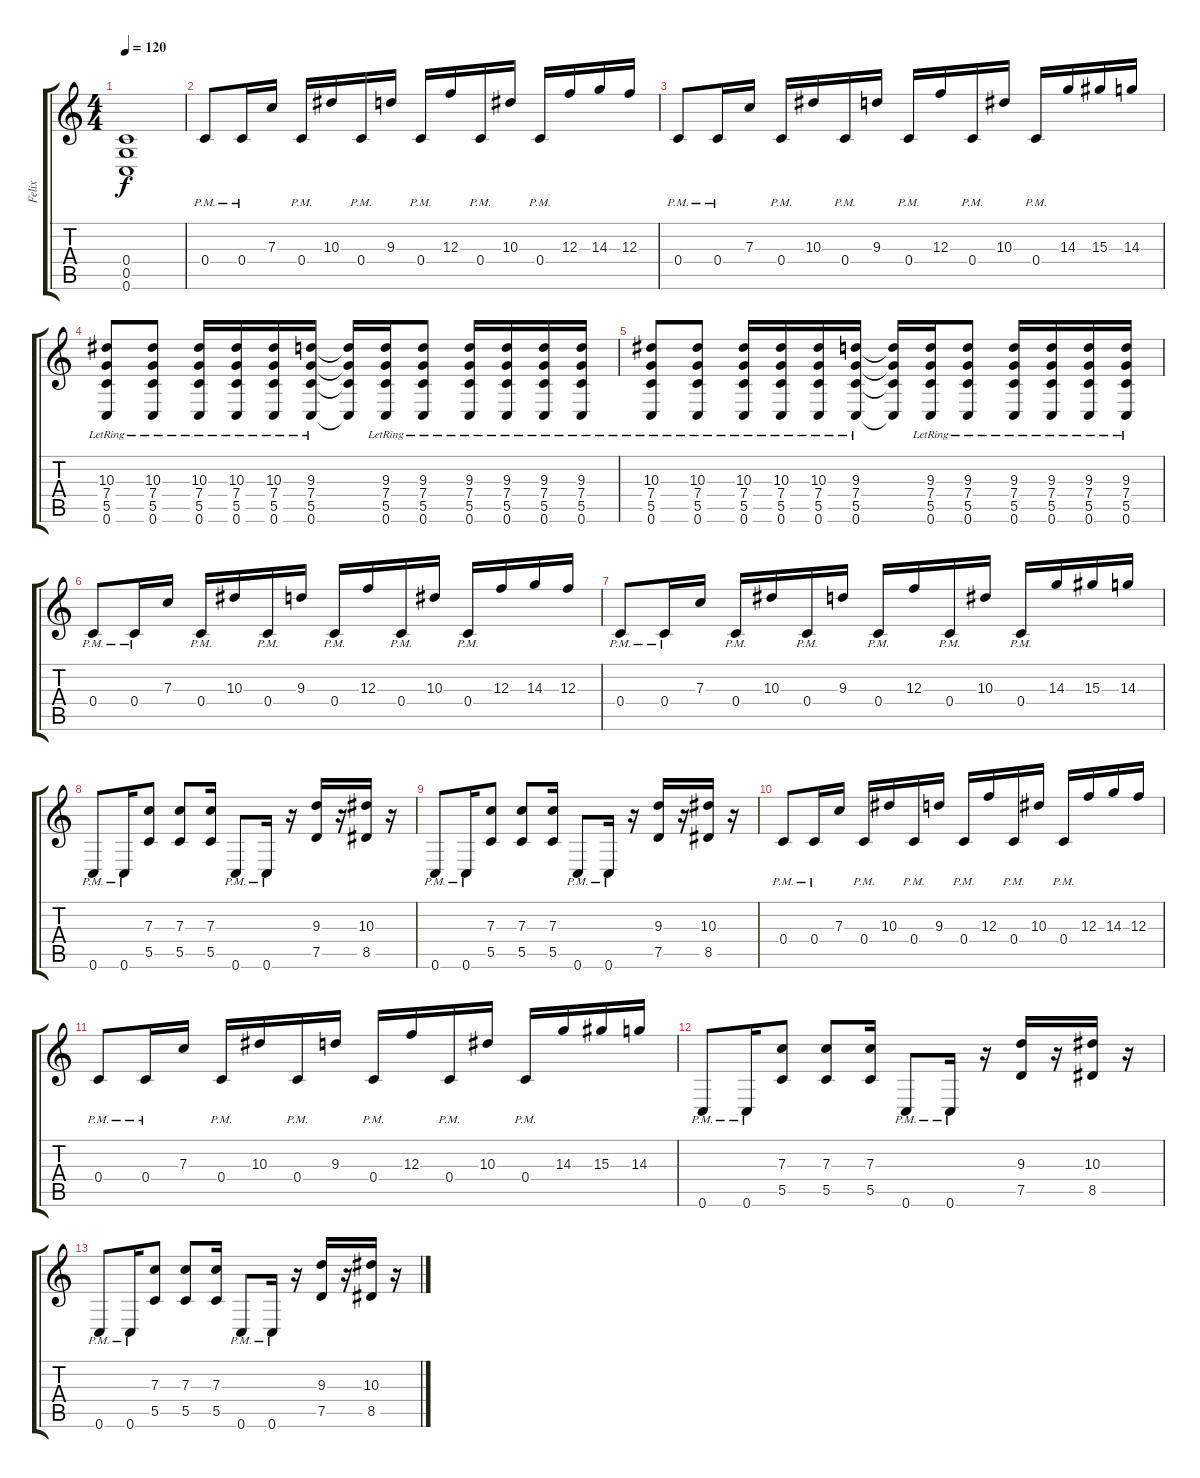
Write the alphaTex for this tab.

\track ("Felix" "Felix") {instrument distortionguitar}
\staff {score tabs}
\tuning (D4 A3 F3 C3 G2 C2) {hide}
\ts (4 4)
\tempo 120
\clef g2
\ks c
(0.4{t} 0.5{t} 0.6{t}).1{dy f} |
0.4{pm}.8 0.4{pm}.16 7.3.16 0.4{pm}.16 10.3.16 0.4{pm}.16 9.3.16 0.4{pm}.16 12.3.16 0.4{pm}.16 10.3.16 0.4{pm}.16 12.3.16 14.3.16 12.3.16 |
0.4{pm}.8 0.4{pm}.16 7.3.16 0.4{pm}.16 10.3.16 0.4{pm}.16 9.3.16 0.4{pm}.16 12.3.16 0.4{pm}.16 10.3.16 0.4{pm}.16 14.3.16 15.3.16 14.3.16 |
(10.3{lr} 7.4{lr} 5.5{lr} 0.6{lr}).8{volume 9} (10.3{lr} 7.4{lr} 5.5{lr} 0.6{lr}).8 (10.3{lr} 7.4{lr} 5.5{lr} 0.6{lr}).16 (10.3{lr} 7.4{lr} 5.5{lr} 0.6{lr}).16 (10.3{lr} 7.4{lr} 5.5{lr} 0.6{lr}).16 (9.3{lr} 7.4{lr} 5.5{lr} 0.6{lr}).16 (9.3{t} 7.4{t} 5.5{t} 0.6{t}).16 (9.3{lr} 7.4{lr} 5.5{lr} 0.6{lr}).16 (9.3{lr} 7.4{lr} 5.5{lr} 0.6{lr}).8 (9.3{lr} 7.4{lr} 5.5{lr} 0.6{lr}).16 (9.3{lr} 7.4{lr} 5.5{lr} 0.6{lr}).16 (9.3{lr} 7.4{lr} 5.5{lr} 0.6{lr}).16 (9.3{lr} 7.4{lr} 5.5{lr} 0.6{lr}).16 |
(10.3{lr} 7.4{lr} 5.5{lr} 0.6{lr}).8 (10.3{lr} 7.4{lr} 5.5{lr} 0.6{lr}).8 (10.3{lr} 7.4{lr} 5.5{lr} 0.6{lr}).16 (10.3{lr} 7.4{lr} 5.5{lr} 0.6{lr}).16 (10.3{lr} 7.4{lr} 5.5{lr} 0.6{lr}).16 (9.3{lr} 7.4{lr} 5.5{lr} 0.6{lr}).16 (9.3{t} 7.4{t} 5.5{t} 0.6{t}).16 (9.3{lr} 7.4{lr} 5.5{lr} 0.6{lr}).16 (9.3{lr} 7.4{lr} 5.5{lr} 0.6{lr}).8 (9.3{lr} 7.4{lr} 5.5{lr} 0.6{lr}).16 (9.3{lr} 7.4{lr} 5.5{lr} 0.6{lr}).16 (9.3{lr} 7.4{lr} 5.5{lr} 0.6{lr}).16 (9.3{lr} 7.4{lr} 5.5{lr} 0.6{lr}).16 |
0.4{pm}.8{volume 13} 0.4{pm}.16 7.3.16 0.4{pm}.16 10.3.16 0.4{pm}.16 9.3.16 0.4{pm}.16 12.3.16 0.4{pm}.16 10.3.16 0.4{pm}.16 12.3.16 14.3.16 12.3.16 |
0.4{pm}.8 0.4{pm}.16 7.3.16 0.4{pm}.16 10.3.16 0.4{pm}.16 9.3.16 0.4{pm}.16 12.3.16 0.4{pm}.16 10.3.16 0.4{pm}.16 14.3.16 15.3.16 14.3.16 |
0.6{pm}.8 0.6{pm}.16 (7.3 5.5).8 (7.3 5.5).8 (7.3 5.5).16 0.6{pm}.8 0.6{pm}.16 r.16 (9.3 7.5).16 r.16 (10.3 8.5).16 r.16 |
0.6{pm}.8 0.6{pm}.16 (7.3 5.5).8 (7.3 5.5).8 (7.3 5.5).16 0.6{pm}.8 0.6{pm}.16 r.16 (9.3 7.5).16 r.16 (10.3 8.5).16 r.16 |
0.4{pm}.8 0.4{pm}.16 7.3.16 0.4{pm}.16 10.3.16 0.4{pm}.16 9.3.16 0.4{pm}.16 12.3.16 0.4{pm}.16 10.3.16 0.4{pm}.16 12.3.16 14.3.16 12.3.16 |
0.4{pm}.8 0.4{pm}.16 7.3.16 0.4{pm}.16 10.3.16 0.4{pm}.16 9.3.16 0.4{pm}.16 12.3.16 0.4{pm}.16 10.3.16 0.4{pm}.16 14.3.16 15.3.16 14.3.16 |
0.6{pm}.8 0.6{pm}.16 (7.3 5.5).8 (7.3 5.5).8 (7.3 5.5).16 0.6{pm}.8 0.6{pm}.16 r.16 (9.3 7.5).16 r.16 (10.3 8.5).16 r.16 |
0.6{pm}.8 0.6{pm}.16 (7.3 5.5).8 (7.3 5.5).8 (7.3 5.5).16 0.6{pm}.8 0.6{pm}.16 r.16 (9.3 7.5).16 r.16 (10.3 8.5).16 r.16
